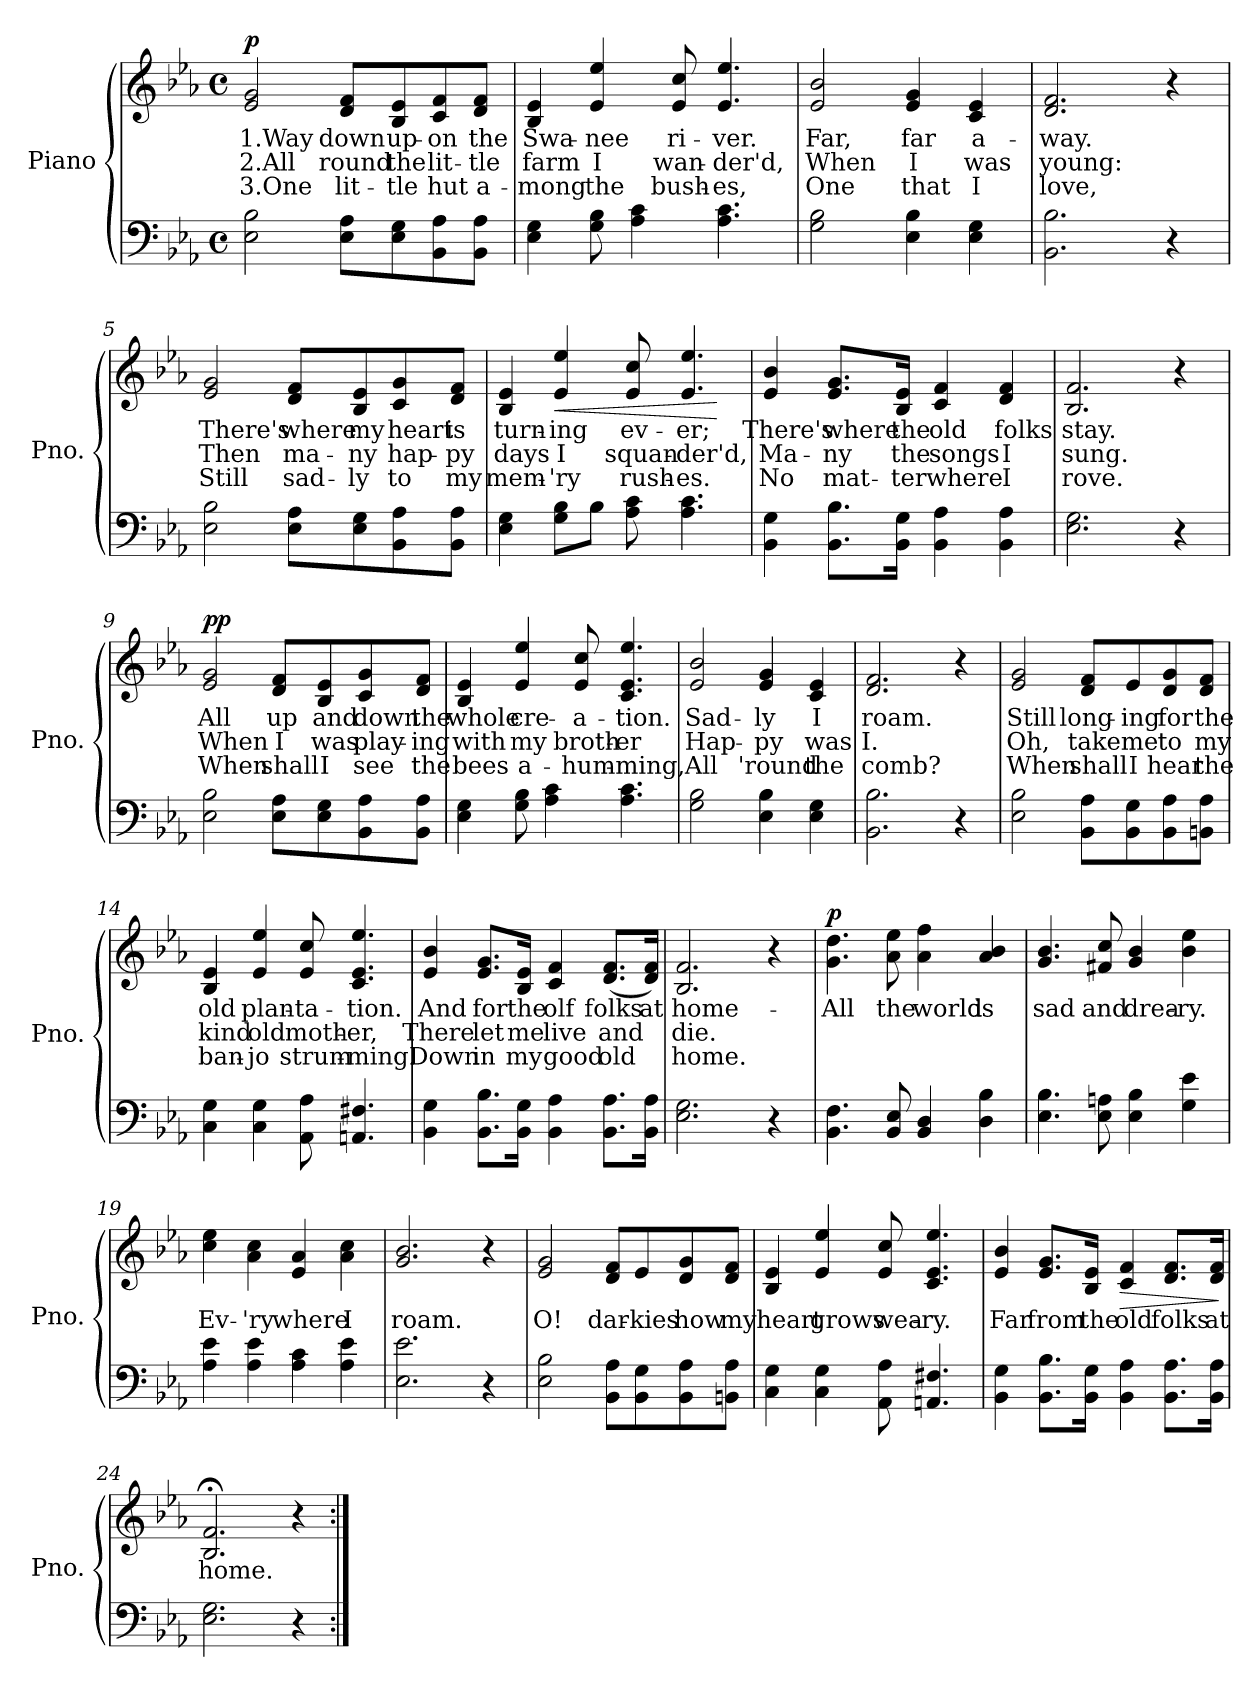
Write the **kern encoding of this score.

**kern	**kern	**text	**text	**text	**dynam
*part1	*part1	*part1	*part1	*part1	*part1
*staff2	*staff1	*staff1	*staff1	*staff1	*staff1/2
*I"Piano	*	*	*	*	*
*I'Pno.	*	*	*	*	*
*clefF4	*clefG2	*	*	*	*
*k[b-e-a-]	*k[b-e-a-]	*	*	*	*
*M4/4	*M4/4	*	*	*	*
*met(c)	*met(c)	*	*	*	*
*MM100	*MM100	*	*	*	*
=1	=1	=1	=1	=1	=1
!	!	!LO:LY:b	!LO:LY:b	!LO:LY:b	!LO:DY:a
2E-\ 2B-\	2e-/ 2g/	1.Way	2.All	3.One	p
!	!	!LO:LY:b	!LO:LY:b	!LO:LY:b	!
8E-\ 8A-\L	8d/ 8f/L	down	round	lit-	.
!	!	!LO:LY:b	!LO:LY:b	!LO:LY:b	!
8E-\ 8G\	8B-/ 8e-/	up-	the	-tle	.
!	!	!LO:LY:b	!LO:LY:b	!LO:LY:b	!
8BB-\ 8A-\	8c/ 8f/	-on	lit-	hut	.
!	!	!LO:LY:b	!LO:LY:b	!LO:LY:b	!
8BB-\ 8A-\J	8d/ 8f/J	the	-tle	a-	.
=2	=2	=2	=2	=2	=2
!	!	!LO:LY:b	!LO:LY:b	!LO:LY:b	!
4E-\ 4G\	4B-/ 4e-/	Swa-	farm	-mong	.
!	!	!LO:LY:b	!LO:LY:b	!LO:LY:b	!
8G\ 8B-\	4e-/ 4ee-/	-nee	I	the	.
4A-\ 4c\	.	.	.	.	.
!	!	!LO:LY:b	!LO:LY:b	!LO:LY:b	!
.	8e-/ 8cc/	ri-	wan-	bush-	.
!	!	!LO:LY:b	!LO:LY:b	!LO:LY:b	!
4.A-\ 4.c\	4.e-/ 4.ee-/	-ver.	-der'd,	-es,	.
=3	=3	=3	=3	=3	=3
!	!	!LO:LY:b	!LO:LY:b	!LO:LY:b	!
2G\ 2B-\	2e-/ 2b-/	Far,	When	One	.
!	!	!LO:LY:b	!LO:LY:b	!LO:LY:b	!
4E-\ 4B-\	4e-/ 4g/	far	I	that	.
!	!	!LO:LY:b	!LO:LY:b	!LO:LY:b	!
4E-\ 4G\	4c/ 4e-/	a-	was	I	.
=4	=4	=4	=4	=4	=4
!	!	!LO:LY:b	!LO:LY:b	!LO:LY:b	!
2.BB-\ 2.B-\	2.d/ 2.f/	-way.	young:	love,	.
4r	4r	.	.	.	.
!!LO:LB:g=z
=5	=5	=5	=5	=5	=5
!	!	!LO:LY:b	!LO:LY:b	!LO:LY:b	!
2E-\ 2B-\	2e-/ 2g/	There's	Then	Still	.
!	!	!LO:LY:b	!LO:LY:b	!LO:LY:b	!
8E-\ 8A-\L	8d/ 8f/L	where	ma-	sad-	.
!	!	!LO:LY:b	!LO:LY:b	!LO:LY:b	!
8E-\ 8G\	8B-/ 8e-/	my	-ny	-ly	.
!	!	!LO:LY:b	!LO:LY:b	!LO:LY:b	!
8BB-\ 8A-\	8c/ 8g/	heart	hap-	to	.
!	!	!LO:LY:b	!LO:LY:b	!LO:LY:b	!
8BB-\ 8A-\J	8d/ 8f/J	is	-py	my	.
=6	=6	=6	=6	=6	=6
!	!	!LO:LY:b	!LO:LY:b	!LO:LY:b	!
4E-\ 4G\	4B-/ 4e-/	turn-	days	mem-	.
!	!	!LO:LY:b	!LO:LY:b	!LO:LY:b	!LO:HP:b
8G\ 8B-\L	4e-/ 4ee-/	-ing	I	-'ry	<
8B-\J	.	.	.	.	.
!	!	!LO:LY:b	!LO:LY:b	!LO:LY:b	!
8A-\ 8c\	8e-/ 8cc/	ev-	squan-	rush-	.
!	!	!LO:LY:b	!LO:LY:b	!LO:LY:b	!
4.A-\ 4.c\	4.e-/ 4.ee-/	-er;	-der'd,	-es.	.
.	.	.	.	.	[
=7	=7	=7	=7	=7	=7
!	!	!LO:LY:b	!LO:LY:b	!LO:LY:b	!
4BB-\ 4G\	4e-/ 4b-/	There's	Ma-	No	.
!	!	!LO:LY:b	!LO:LY:b	!LO:LY:b	!
8.BB-\ 8.B-\L	8.e-/ 8.g/L	where	-ny	mat-	.
!	!	!LO:LY:b	!LO:LY:b	!LO:LY:b	!
16BB-\ 16G\Jk	16B-/ 16e-/Jk	the	the	-ter	.
!	!	!LO:LY:b	!LO:LY:b	!LO:LY:b	!
4BB-\ 4A-\	4c/ 4f/	old	songs	where	.
!	!	!LO:LY:b	!LO:LY:b	!LO:LY:b	!
4BB-\ 4A-\	4d/ 4f/	folks	I	I	.
=8	=8	=8	=8	=8	=8
!	!	!LO:LY:b	!LO:LY:b	!LO:LY:b	!
2.E-\ 2.G\	2.B-/ 2.f/	stay.	sung.	rove.	.
4r	4r	.	.	.	.
!!LO:LB:g=z
=9	=9	=9	=9	=9	=9
!	!	!LO:LY:b	!LO:LY:b	!LO:LY:b	!LO:DY:a
2E-\ 2B-\	2e-/ 2g/	All	When	When	pp
!	!	!LO:LY:b	!LO:LY:b	!LO:LY:b	!
8E-\ 8A-\L	8d/ 8f/L	up	I	shall	.
!	!	!LO:LY:b	!LO:LY:b	!LO:LY:b	!
8E-\ 8G\	8B-/ 8e-/	and	was	I	.
!	!	!LO:LY:b	!LO:LY:b	!LO:LY:b	!
8BB-\ 8A-\	8c/ 8g/	down	play-	see	.
!	!	!LO:LY:b	!LO:LY:b	!LO:LY:b	!
8BB-\ 8A-\J	8d/ 8f/J	the	-ing	the	.
=10	=10	=10	=10	=10	=10
!	!	!LO:LY:b	!LO:LY:b	!LO:LY:b	!
4E-\ 4G\	4B-/ 4e-/	whole	with	bees	.
!	!	!LO:LY:b	!LO:LY:b	!LO:LY:b	!
8G\ 8B-\	4e-/ 4ee-/	cre-	my	a-	.
4A-\ 4c\	.	.	.	.	.
!	!	!LO:LY:b	!LO:LY:b	!LO:LY:b	!
.	8e-/ 8cc/	-a-	broth-	-hum-	.
!	!	!LO:LY:b	!LO:LY:b	!LO:LY:b	!
4.A-\ 4.c\	4.c/ 4.e-/ 4.ee-/	-tion.	-er	-ming,	.
=11	=11	=11	=11	=11	=11
!	!	!LO:LY:b	!LO:LY:b	!LO:LY:b	!
2G\ 2B-\	2e-/ 2b-/	Sad-	Hap-	All	.
!	!	!LO:LY:b	!LO:LY:b	!LO:LY:b	!
4E-\ 4B-\	4e-/ 4g/	-ly	-py	'round	.
!	!	!LO:LY:b	!LO:LY:b	!LO:LY:b	!
4E-\ 4G\	4c/ 4e-/	I	was	the	.
=12	=12	=12	=12	=12	=12
!	!	!LO:LY:b	!LO:LY:b	!LO:LY:b	!
2.BB-\ 2.B-\	2.d/ 2.f/	roam.	I.	comb?	.
4r	4r	.	.	.	.
!!LO:LB:g=z
=13	=13	=13	=13	=13	=13
!	!	!LO:LY:b	!LO:LY:b	!LO:LY:b	!
2E-\ 2B-\	2e-/ 2g/	Still	Oh,	When	.
!	!	!LO:LY:b	!LO:LY:b	!LO:LY:b	!
8BB-\ 8A-\L	8d/ 8f/L	long-	take	shall	.
!	!	!LO:LY:b	!LO:LY:b	!LO:LY:b	!
8BB-\ 8G\	8e-/	-ing	me	I	.
!	!	!LO:LY:b	!LO:LY:b	!LO:LY:b	!
8BB-\ 8A-\	8d/ 8g/	for	to	hear	.
!	!	!LO:LY:b	!LO:LY:b	!LO:LY:b	!
8BBn\ 8A-\J	8d/ 8f/J	the	my	the	.
=14	=14	=14	=14	=14	=14
!	!	!LO:LY:b	!LO:LY:b	!LO:LY:b	!
4C\ 4G\	4B-/ 4e-/	old	kind	ban-	.
!	!	!LO:LY:b	!LO:LY:b	!LO:LY:b	!
4C\ 4G\	4e-/ 4ee-/	plan-	old	-jo	.
!	!	!LO:LY:b	!LO:LY:b	!LO:LY:b	!
8AA-\ 8A-\	8e-/ 8cc/	-ta-	moth-	strum-	.
!	!	!LO:LY:b	!LO:LY:b	!LO:LY:b	!
4.AAn/ 4.F#X/	4.c/ 4.e-/ 4.ee-/	-tion.	-er,	-ming.	.
=15	=15	=15	=15	=15	=15
!	!	!LO:LY:b	!LO:LY:b	!LO:LY:b	!
4BB-\ 4G\	4e-/ 4b-/	And	There	Down	.
!	!	!LO:LY:b	!LO:LY:b	!LO:LY:b	!
8.BB-\ 8.B-\L	8.e-/ 8.g/L	for	let	in	.
!	!	!LO:LY:b	!LO:LY:b	!LO:LY:b	!
16BB-\ 16G\Jk	16B-/ 16e-/Jk	the	me	my	.
!	!	!LO:LY:b	!LO:LY:b	!LO:LY:b	!
4BB-\ 4A-\	4c/ 4f/	olf	live	good	.
!	!	!LO:LY:b	!LO:LY:b	!LO:LY:b	!
8.BB-\ 8.A-\L	(<8.d/ 8.f/L	folks	-and	old	.
!	!	!LO:LY:b	!	!	!
16BB-\ 16A-\Jk	16d/ 16f/Jk)	at	.	.	.
=16	=16	=16	=16	=16	=16
!	!	!LO:LY:b	!LO:LY:b	!LO:LY:b	!
2.E-\ 2.G\	2.B-/ 2.f/	home-	die.	home.	.
4r	4r	.	.	.	.
!!LO:PB:g=z
=17	=17	=17	=17	=17	=17
!	!	!LO:LY:b	!	!	!LO:DY:a
4.BB-\ 4.F\	4.g\ 4.dd\	-All	.	.	p
!	!	!LO:LY:b	!	!	!
8BB-/ 8E-/	8a-\ 8ee-\	the	.	.	.
!	!	!LO:LY:b	!	!	!
4BB-/ 4D/	4a-\ 4ff\	world	.	.	.
!	!	!LO:LY:b	!	!	!
4D\ 4B-\	4a-/ 4b-/	is	.	.	.
=18	=18	=18	=18	=18	=18
!	!	!LO:LY:b	!	!	!
4.E-\ 4.B-\	4.g/ 4.b-/	sad	.	.	.
!	!	!LO:LY:b	!	!	!
8E-\ 8An\	8f#X/ 8cc/	and	.	.	.
!	!	!LO:LY:b	!	!	!
4E-\ 4B-\	4g/ 4b-/	drea-	.	.	.
!	!	!LO:LY:b	!	!	!
4G\ 4e-\	4b-\ 4ee-\	-ry.	.	.	.
=19	=19	=19	=19	=19	=19
!	!	!LO:LY:b	!	!	!
4A-\ 4e-\	4cc\ 4ee-\	Ev-	.	.	.
!	!	!LO:LY:b	!	!	!
4A-\ 4e-\	4a-\ 4cc\	-'ry	.	.	.
!	!	!LO:LY:b	!	!	!
4A-\ 4c\	4e-/ 4a-/	where	.	.	.
!	!	!LO:LY:b	!	!	!
4A-\ 4e-\	4a-\ 4cc\	I	.	.	.
=20	=20	=20	=20	=20	=20
!	!	!LO:LY:b	!	!	!
2.E-\ 2.e-\	2.g/ 2.b-/	roam.	.	.	.
4r	4r	.	.	.	.
=21	=21	=21	=21	=21	=21
!	!	!LO:LY:b	!	!	!
2E-\ 2B-\	2e-/ 2g/	O!	.	.	.
!	!	!LO:LY:b	!	!	!
8BB-\ 8A-\L	8d/ 8f/L	dar-	.	.	.
!	!	!LO:LY:b	!	!	!
8BB-\ 8G\	8e-/	-kies	.	.	.
!	!	!LO:LY:b	!	!	!
8BB-\ 8A-\	8d/ 8g/	how	.	.	.
!	!	!LO:LY:b	!	!	!
8BBn\ 8A-\J	8d/ 8f/J	my	.	.	.
!!LO:LB:g=z
=22	=22	=22	=22	=22	=22
!	!	!LO:LY:b	!	!	!
4C\ 4G\	4B-/ 4e-/	heart	.	.	.
!	!	!LO:LY:b	!	!	!
4C\ 4G\	4e-/ 4ee-/	grows	.	.	.
!	!	!LO:LY:b	!	!	!
8AA-\ 8A-\	8e-/ 8cc/	wea-	.	.	.
!	!	!LO:LY:b	!	!	!
4.AAn/ 4.F#X/	4.c/ 4.e-/ 4.ee-/	-ry.	.	.	.
=23	=23	=23	=23	=23	=23
!	!	!LO:LY:b	!	!	!
4BB-\ 4G\	4e-/ 4b-/	Far	.	.	.
!	!	!LO:LY:b	!	!	!
8.BB-\ 8.B-\L	8.e-/ 8.g/L	from	.	.	.
!	!	!LO:LY:b	!	!	!
16BB-\ 16G\Jk	16B-/ 16e-/Jk	the	.	.	.
!	!	!LO:LY:b	!	!	!LO:HP:b
4BB-\ 4A-\	4c/ 4f/	old	.	.	>
!	!	!LO:LY:b	!	!	!
8.BB-\ 8.A-\L	8.d/ 8.f/L	folks	.	.	.
!	!	!LO:LY:b	!	!	!
16BB-\ 16A-\Jk	16d/ 16f/Jk	at	.	.	.
.	.	.	.	.	]
=24	=24	=24	=24	=24	=24
!	!	!LO:LY:b	!	!	!
2.E-\ 2.G\	2.B-/;< 2.f/;<	home.	.	.	.
4r	4r	.	.	.	.
=:|!	=:|!	=:|!	=:|!	=:|!	=:|!
*-	*-	*-	*-	*-	*-
